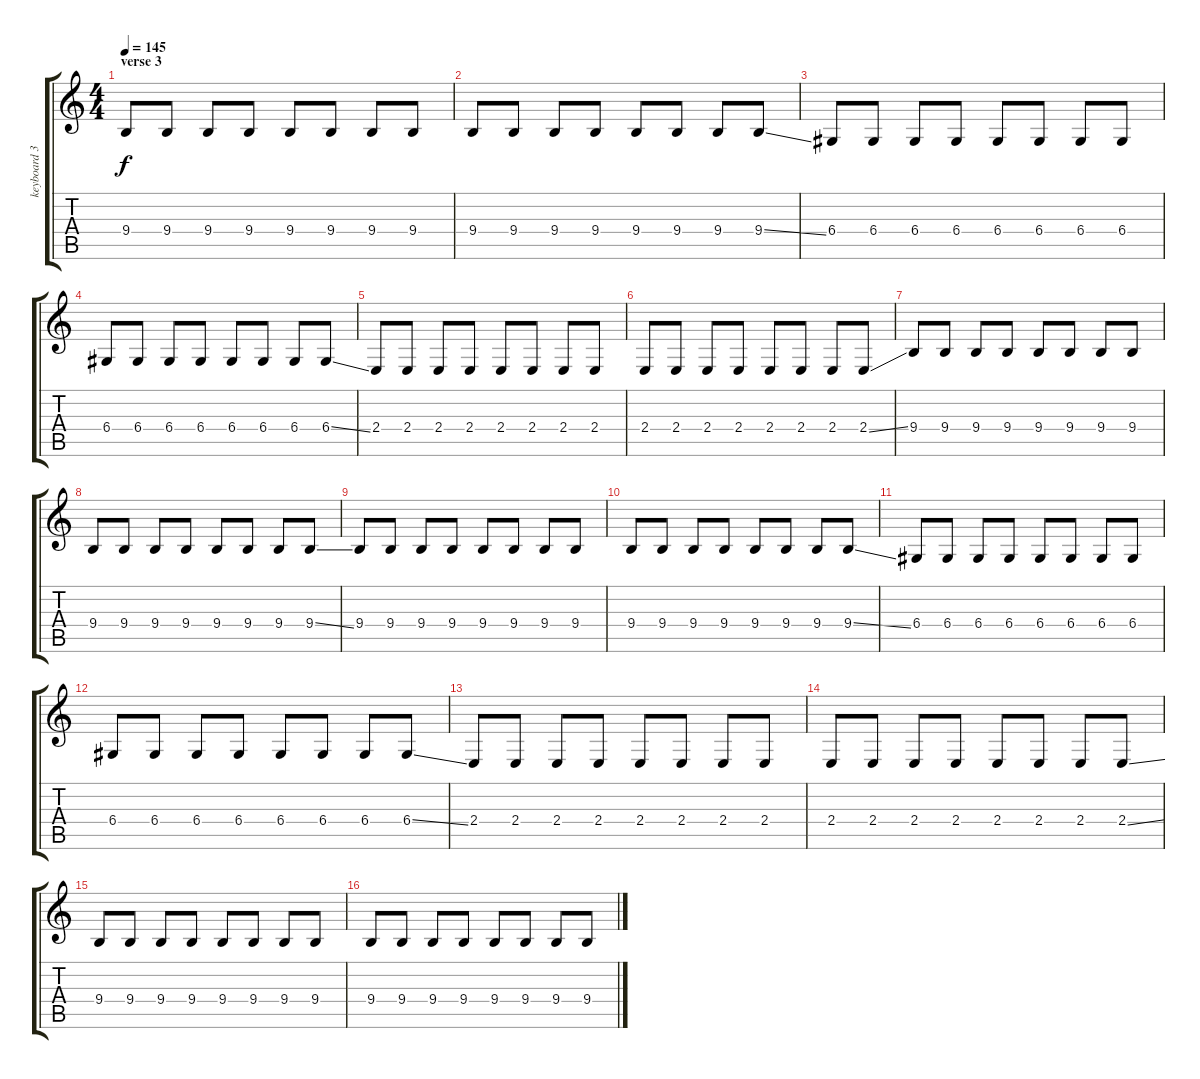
\track ("keyboard 3" "keyboard 3") {instrument pad3polysynth}
\staff {score tabs}
\tuning (E4 B3 G3 D3 A2 E2) {hide}
\ts (4 4)
\section ("" "verse 3")
\tempo 145
\clef g2
\ks c
9.4.8{dy f} 9.4.8 9.4.8 9.4.8 9.4.8 9.4.8 9.4.8 9.4.8 |
9.4.8 9.4.8 9.4.8 9.4.8 9.4.8 9.4.8 9.4.8 9.4{ss}.8 |
6.4.8 6.4.8 6.4.8 6.4.8 6.4.8 6.4.8 6.4.8 6.4.8 |
6.4.8 6.4.8 6.4.8 6.4.8 6.4.8 6.4.8 6.4.8 6.4{ss}.8 |
2.4.8 2.4.8 2.4.8 2.4.8 2.4.8 2.4.8 2.4.8 2.4.8 |
2.4.8 2.4.8 2.4.8 2.4.8 2.4.8 2.4.8 2.4.8 2.4{ss}.8 |
9.4.8 9.4.8 9.4.8 9.4.8 9.4.8 9.4.8 9.4.8 9.4.8 |
9.4.8 9.4.8 9.4.8 9.4.8 9.4.8 9.4.8 9.4.8 9.4{ss}.8 |
9.4.8 9.4.8 9.4.8 9.4.8 9.4.8 9.4.8 9.4.8 9.4.8 |
9.4.8 9.4.8 9.4.8 9.4.8 9.4.8 9.4.8 9.4.8 9.4{ss}.8 |
6.4.8 6.4.8 6.4.8 6.4.8 6.4.8 6.4.8 6.4.8 6.4.8 |
6.4.8 6.4.8 6.4.8 6.4.8 6.4.8 6.4.8 6.4.8 6.4{ss}.8 |
2.4.8 2.4.8 2.4.8 2.4.8 2.4.8 2.4.8 2.4.8 2.4.8 |
2.4.8 2.4.8 2.4.8 2.4.8 2.4.8 2.4.8 2.4.8 2.4{ss}.8 |
9.4.8 9.4.8 9.4.8 9.4.8 9.4.8 9.4.8 9.4.8 9.4.8 |
9.4.8 9.4.8 9.4.8 9.4.8 9.4.8 9.4.8 9.4.8 9.4{ss}.8
